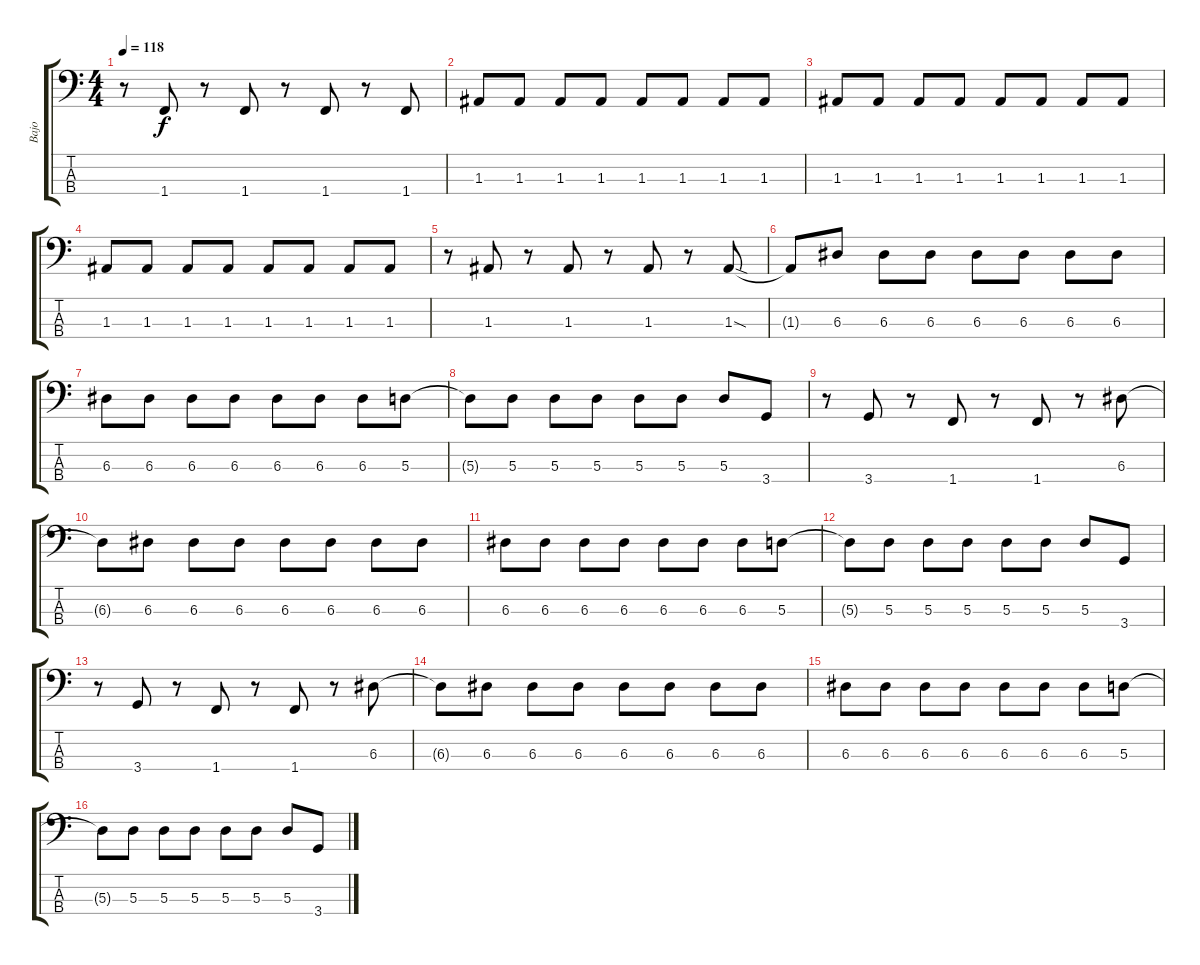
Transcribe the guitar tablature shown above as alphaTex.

\track ("Bajo" "Bajo") {instrument electricbassfinger}
\staff {score tabs}
\tuning (G2 D2 A1 E1) {hide}
\ts (4 4)
\tempo 118
\clef f4
\ks c
r.8{dy f} 1.4.8 r.8 1.4.8 r.8 1.4.8 r.8 1.4.8 |
1.3.8 1.3.8 1.3.8 1.3.8 1.3.8 1.3.8 1.3.8 1.3.8 |
1.3.8 1.3.8 1.3.8 1.3.8 1.3.8 1.3.8 1.3.8 1.3.8 |
1.3.8 1.3.8 1.3.8 1.3.8 1.3.8 1.3.8 1.3.8 1.3.8 |
r.8 1.3.8 r.8 1.3.8 r.8 1.3.8 r.8 1.3{sod}.8 |
1.3{t}.8 6.3.8 6.3.8 6.3.8 6.3.8 6.3.8 6.3.8 6.3.8 |
6.3.8 6.3.8 6.3.8 6.3.8 6.3.8 6.3.8 6.3.8 5.3.8 |
5.3{t}.8 5.3.8 5.3.8 5.3.8 5.3.8 5.3.8 5.3.8 3.4.8 |
r.8 3.4.8 r.8 1.4.8 r.8 1.4.8 r.8 6.3.8 |
6.3{t}.8 6.3.8 6.3.8 6.3.8 6.3.8 6.3.8 6.3.8 6.3.8 |
6.3.8 6.3.8 6.3.8 6.3.8 6.3.8 6.3.8 6.3.8 5.3.8 |
5.3{t}.8 5.3.8 5.3.8 5.3.8 5.3.8 5.3.8 5.3.8 3.4.8 |
r.8 3.4.8 r.8 1.4.8 r.8 1.4.8 r.8 6.3.8 |
6.3{t}.8 6.3.8 6.3.8 6.3.8 6.3.8 6.3.8 6.3.8 6.3.8 |
6.3.8 6.3.8 6.3.8 6.3.8 6.3.8 6.3.8 6.3.8 5.3.8 |
5.3{t}.8 5.3.8 5.3.8 5.3.8 5.3.8 5.3.8 5.3.8 3.4.8
